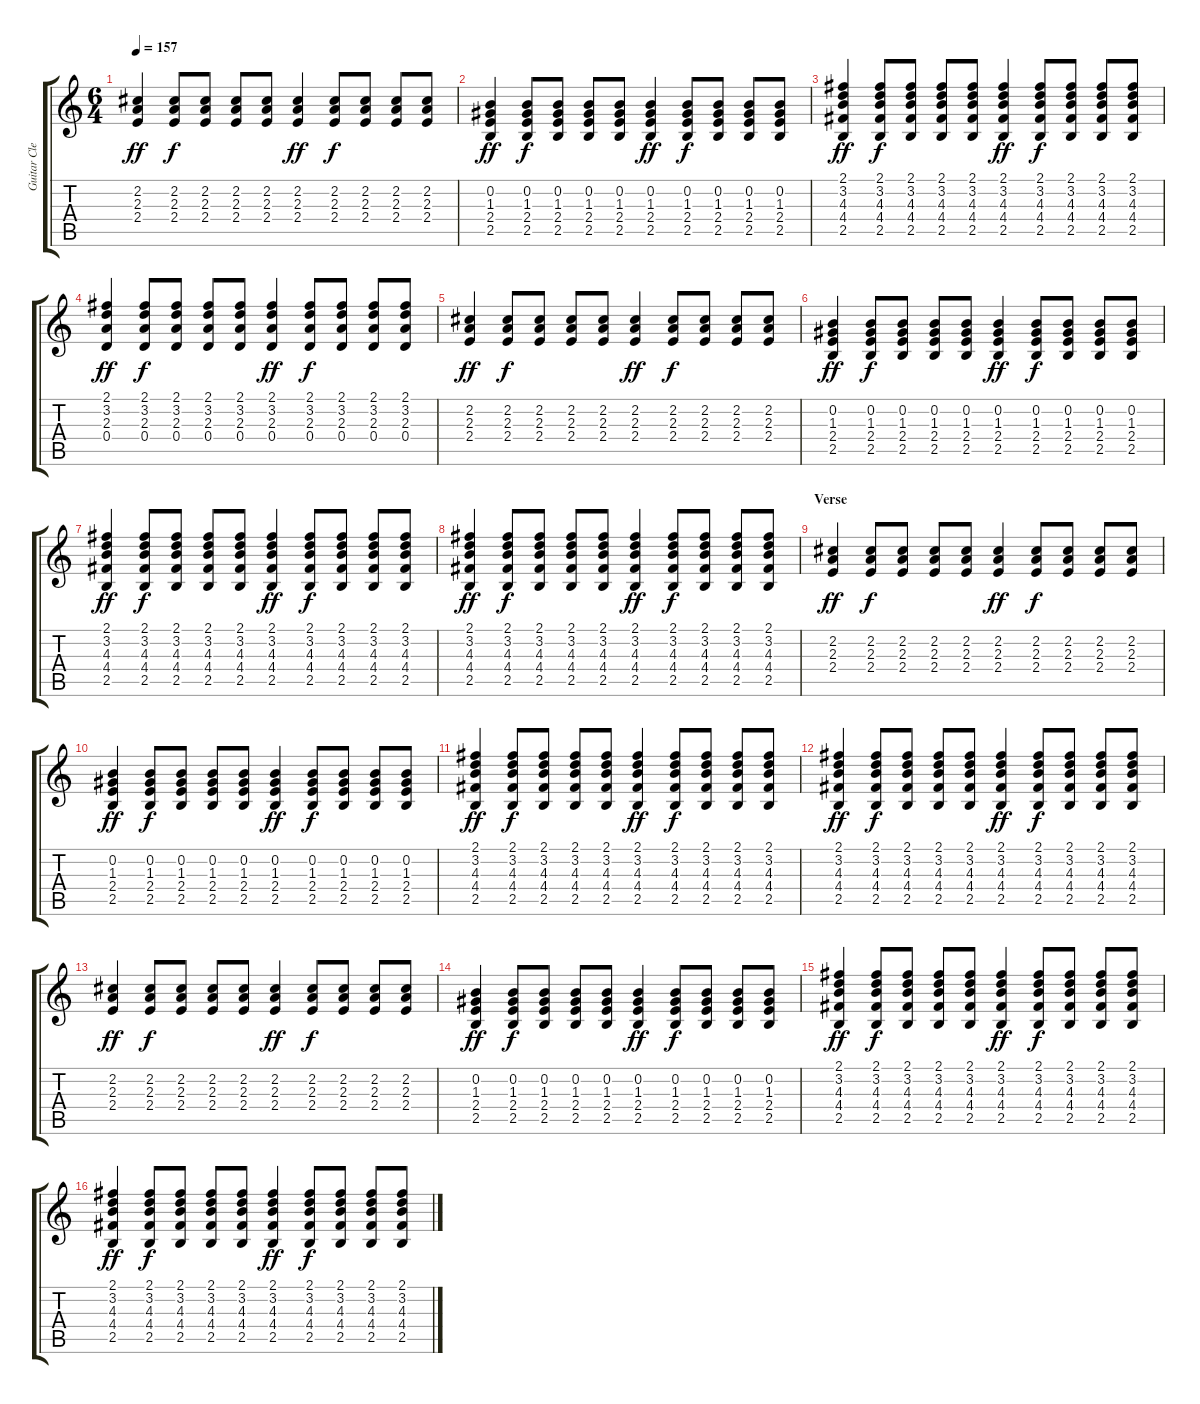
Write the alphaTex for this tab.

\track ("Guitar Clean" "Guitar Cle") {instrument acousticguitarsteel}
\staff {score tabs}
\tuning (E4 B3 G3 D3 A2 E2) {hide}
\ts (6 4)
\tempo 157
\clef g2
\ks c
(2.2 2.3 2.4).4{dy ff} (2.2 2.3 2.4).8{dy f} (2.2 2.3 2.4).8 (2.2 2.3 2.4).8 (2.2 2.3 2.4).8 (2.2 2.3 2.4).4{dy ff} (2.2 2.3 2.4).8{dy f} (2.2 2.3 2.4).8 (2.2 2.3 2.4).8 (2.2 2.3 2.4).8 |
(0.2 1.3 2.4 2.5).4{dy ff} (0.2 1.3 2.4 2.5).8{dy f} (0.2 1.3 2.4 2.5).8 (0.2 1.3 2.4 2.5).8 (0.2 1.3 2.4 2.5).8 (0.2 1.3 2.4 2.5).4{dy ff} (0.2 1.3 2.4 2.5).8{dy f} (0.2 1.3 2.4 2.5).8 (0.2 1.3 2.4 2.5).8 (0.2 1.3 2.4 2.5).8 |
(2.1 3.2 4.3 4.4 2.5).4{dy ff} (2.1 3.2 4.3 4.4 2.5).8{dy f} (2.1 3.2 4.3 4.4 2.5).8 (2.1 3.2 4.3 4.4 2.5).8 (2.1 3.2 4.3 4.4 2.5).8 (2.1 3.2 4.3 4.4 2.5).4{dy ff} (2.1 3.2 4.3 4.4 2.5).8{dy f} (2.1 3.2 4.3 4.4 2.5).8 (2.1 3.2 4.3 4.4 2.5).8 (2.1 3.2 4.3 4.4 2.5).8 |
(2.1 3.2 2.3 0.4).4{dy ff} (2.1 3.2 2.3 0.4).8{dy f} (2.1 3.2 2.3 0.4).8 (2.1 3.2 2.3 0.4).8 (2.1 3.2 2.3 0.4).8 (2.1 3.2 2.3 0.4).4{dy ff} (2.1 3.2 2.3 0.4).8{dy f} (2.1 3.2 2.3 0.4).8 (2.1 3.2 2.3 0.4).8 (2.1 3.2 2.3 0.4).8 |
(2.2 2.3 2.4).4{dy ff} (2.2 2.3 2.4).8{dy f} (2.2 2.3 2.4).8 (2.2 2.3 2.4).8 (2.2 2.3 2.4).8 (2.2 2.3 2.4).4{dy ff} (2.2 2.3 2.4).8{dy f} (2.2 2.3 2.4).8 (2.2 2.3 2.4).8 (2.2 2.3 2.4).8 |
(0.2 1.3 2.4 2.5).4{dy ff} (0.2 1.3 2.4 2.5).8{dy f} (0.2 1.3 2.4 2.5).8 (0.2 1.3 2.4 2.5).8 (0.2 1.3 2.4 2.5).8 (0.2 1.3 2.4 2.5).4{dy ff} (0.2 1.3 2.4 2.5).8{dy f} (0.2 1.3 2.4 2.5).8 (0.2 1.3 2.4 2.5).8 (0.2 1.3 2.4 2.5).8 |
(2.1 3.2 4.3 4.4 2.5).4{dy ff} (2.1 3.2 4.3 4.4 2.5).8{dy f} (2.1 3.2 4.3 4.4 2.5).8 (2.1 3.2 4.3 4.4 2.5).8 (2.1 3.2 4.3 4.4 2.5).8 (2.1 3.2 4.3 4.4 2.5).4{dy ff} (2.1 3.2 4.3 4.4 2.5).8{dy f} (2.1 3.2 4.3 4.4 2.5).8 (2.1 3.2 4.3 4.4 2.5).8 (2.1 3.2 4.3 4.4 2.5).8 |
(2.1 3.2 4.3 4.4 2.5).4{dy ff} (2.1 3.2 4.3 4.4 2.5).8{dy f} (2.1 3.2 4.3 4.4 2.5).8 (2.1 3.2 4.3 4.4 2.5).8 (2.1 3.2 4.3 4.4 2.5).8 (2.1 3.2 4.3 4.4 2.5).4{dy ff} (2.1 3.2 4.3 4.4 2.5).8{dy f} (2.1 3.2 4.3 4.4 2.5).8 (2.1 3.2 4.3 4.4 2.5).8 (2.1 3.2 4.3 4.4 2.5).8 |
\section ("" "Verse")
(2.2 2.3 2.4).4{dy ff} (2.2 2.3 2.4).8{dy f} (2.2 2.3 2.4).8 (2.2 2.3 2.4).8 (2.2 2.3 2.4).8 (2.2 2.3 2.4).4{dy ff} (2.2 2.3 2.4).8{dy f} (2.2 2.3 2.4).8 (2.2 2.3 2.4).8 (2.2 2.3 2.4).8 |
(0.2 1.3 2.4 2.5).4{dy ff} (0.2 1.3 2.4 2.5).8{dy f} (0.2 1.3 2.4 2.5).8 (0.2 1.3 2.4 2.5).8 (0.2 1.3 2.4 2.5).8 (0.2 1.3 2.4 2.5).4{dy ff} (0.2 1.3 2.4 2.5).8{dy f} (0.2 1.3 2.4 2.5).8 (0.2 1.3 2.4 2.5).8 (0.2 1.3 2.4 2.5).8 |
(2.1 3.2 4.3 4.4 2.5).4{dy ff} (2.1 3.2 4.3 4.4 2.5).8{dy f} (2.1 3.2 4.3 4.4 2.5).8 (2.1 3.2 4.3 4.4 2.5).8 (2.1 3.2 4.3 4.4 2.5).8 (2.1 3.2 4.3 4.4 2.5).4{dy ff} (2.1 3.2 4.3 4.4 2.5).8{dy f} (2.1 3.2 4.3 4.4 2.5).8 (2.1 3.2 4.3 4.4 2.5).8 (2.1 3.2 4.3 4.4 2.5).8 |
(2.1 3.2 4.3 4.4 2.5).4{dy ff} (2.1 3.2 4.3 4.4 2.5).8{dy f} (2.1 3.2 4.3 4.4 2.5).8 (2.1 3.2 4.3 4.4 2.5).8 (2.1 3.2 4.3 4.4 2.5).8 (2.1 3.2 4.3 4.4 2.5).4{dy ff} (2.1 3.2 4.3 4.4 2.5).8{dy f} (2.1 3.2 4.3 4.4 2.5).8 (2.1 3.2 4.3 4.4 2.5).8 (2.1 3.2 4.3 4.4 2.5).8 |
(2.2 2.3 2.4).4{dy ff} (2.2 2.3 2.4).8{dy f} (2.2 2.3 2.4).8 (2.2 2.3 2.4).8 (2.2 2.3 2.4).8 (2.2 2.3 2.4).4{dy ff} (2.2 2.3 2.4).8{dy f} (2.2 2.3 2.4).8 (2.2 2.3 2.4).8 (2.2 2.3 2.4).8 |
(0.2 1.3 2.4 2.5).4{dy ff} (0.2 1.3 2.4 2.5).8{dy f} (0.2 1.3 2.4 2.5).8 (0.2 1.3 2.4 2.5).8 (0.2 1.3 2.4 2.5).8 (0.2 1.3 2.4 2.5).4{dy ff} (0.2 1.3 2.4 2.5).8{dy f} (0.2 1.3 2.4 2.5).8 (0.2 1.3 2.4 2.5).8 (0.2 1.3 2.4 2.5).8 |
(2.1 3.2 4.3 4.4 2.5).4{dy ff} (2.1 3.2 4.3 4.4 2.5).8{dy f} (2.1 3.2 4.3 4.4 2.5).8 (2.1 3.2 4.3 4.4 2.5).8 (2.1 3.2 4.3 4.4 2.5).8 (2.1 3.2 4.3 4.4 2.5).4{dy ff} (2.1 3.2 4.3 4.4 2.5).8{dy f} (2.1 3.2 4.3 4.4 2.5).8 (2.1 3.2 4.3 4.4 2.5).8 (2.1 3.2 4.3 4.4 2.5).8 |
(2.1 3.2 4.3 4.4 2.5).4{dy ff} (2.1 3.2 4.3 4.4 2.5).8{dy f} (2.1 3.2 4.3 4.4 2.5).8 (2.1 3.2 4.3 4.4 2.5).8 (2.1 3.2 4.3 4.4 2.5).8 (2.1 3.2 4.3 4.4 2.5).4{dy ff} (2.1 3.2 4.3 4.4 2.5).8{dy f} (2.1 3.2 4.3 4.4 2.5).8 (2.1 3.2 4.3 4.4 2.5).8 (2.1 3.2 4.3 4.4 2.5).8
